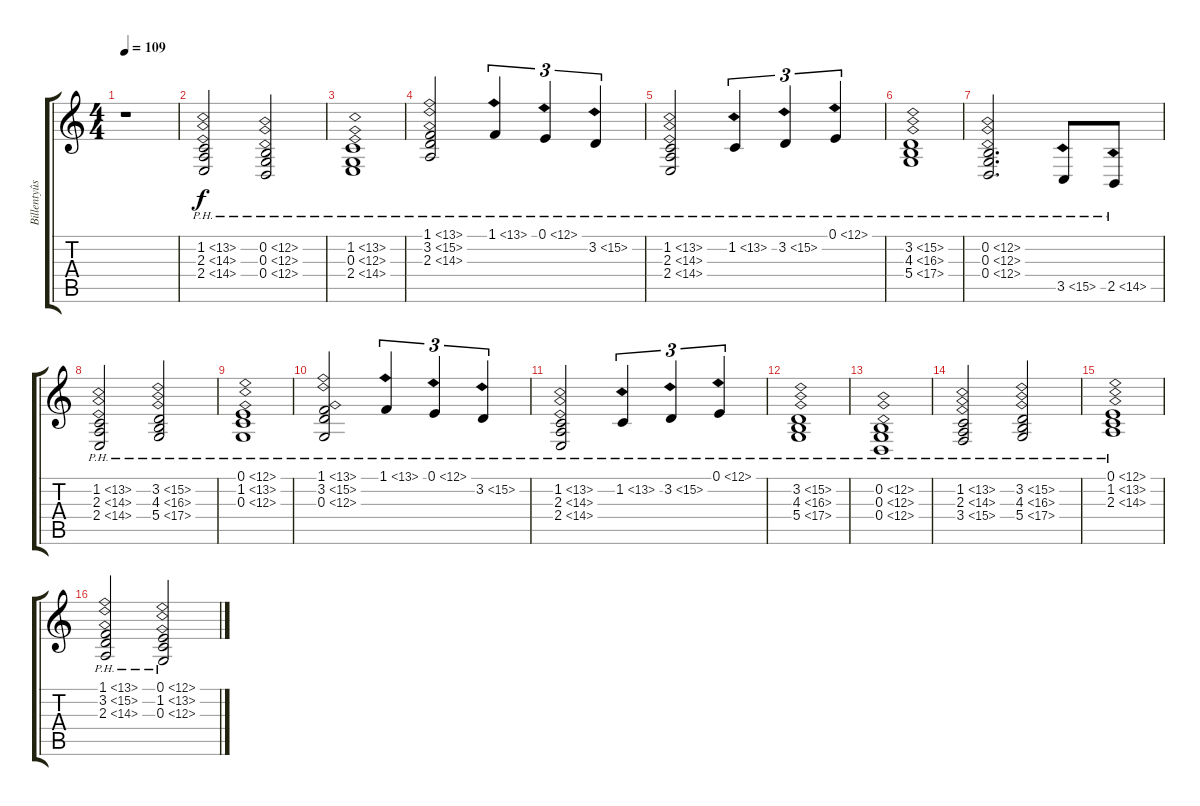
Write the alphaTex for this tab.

\track ("Billentyûs 2 violinban (Jon Lord)" "Billentyûs") {instrument percussiveorgan}
\staff {score tabs}
\tuning (E4 B3 G3 D3 A2 E2) {hide}
\ts (4 4)
\tempo 109
\clef g2
\ks c
r.1{dy f} |
(1.2{ph 12} 2.3{ph 12} 2.4{ph 12}).2 (0.2{ph 12} 0.3{ph 12} 0.4{ph 12}).2 |
(1.2{ph 12} 0.3{ph 12} 2.4{ph 12}).1 |
(1.1{ph 12} 3.2{ph 12} 2.3{ph 12}).2 1.1{ph 12}.4{tu (3 2)} 0.1{ph 12}.4{tu (3 2)} 3.2{ph 12}.4{tu (3 2)} |
(1.2{ph 12} 2.3{ph 12} 2.4{ph 12}).2 1.2{ph 12}.4{tu (3 2)} 3.2{ph 12}.4{tu (3 2)} 0.1{ph 12}.4{tu (3 2)} |
(3.2{ph 12} 4.3{ph 12} 5.4{ph 12}).1 |
(0.2{ph 12} 0.3{ph 12} 0.4{ph 12}).2{d} 3.5{ph 12}.8 2.5{ph 12}.8 |
(1.2{ph 12} 2.3{ph 12} 2.4{ph 12}).2 (3.2{ph 12} 4.3{ph 12} 5.4{ph 12}).2 |
(0.1{ph 12} 1.2{ph 12} 0.3{ph 12}).1 |
(1.1{ph 12} 3.2{ph 12} 0.3{ph 12}).2 1.1{ph 12}.4{tu (3 2)} 0.1{ph 12}.4{tu (3 2)} 3.2{ph 12}.4{tu (3 2)} |
(1.2{ph 12} 2.3{ph 12} 2.4{ph 12}).2 1.2{ph 12}.4{tu (3 2)} 3.2{ph 12}.4{tu (3 2)} 0.1{ph 12}.4{tu (3 2)} |
(3.2{ph 12} 4.3{ph 12} 5.4{ph 12}).1 |
(0.2{ph 12} 0.3{ph 12} 0.4{ph 12}).1 |
(1.2{ph 12} 2.3{ph 12} 3.4{ph 12}).2 (3.2{ph 12} 4.3{ph 12} 5.4{ph 12}).2 |
(0.1{ph 12} 1.2{ph 12} 2.3{ph 12}).1 |
(1.1{ph 12} 3.2{ph 12} 2.3{ph 12}).2 (0.1{ph 12} 1.2{ph 12} 0.3{ph 12}).2
